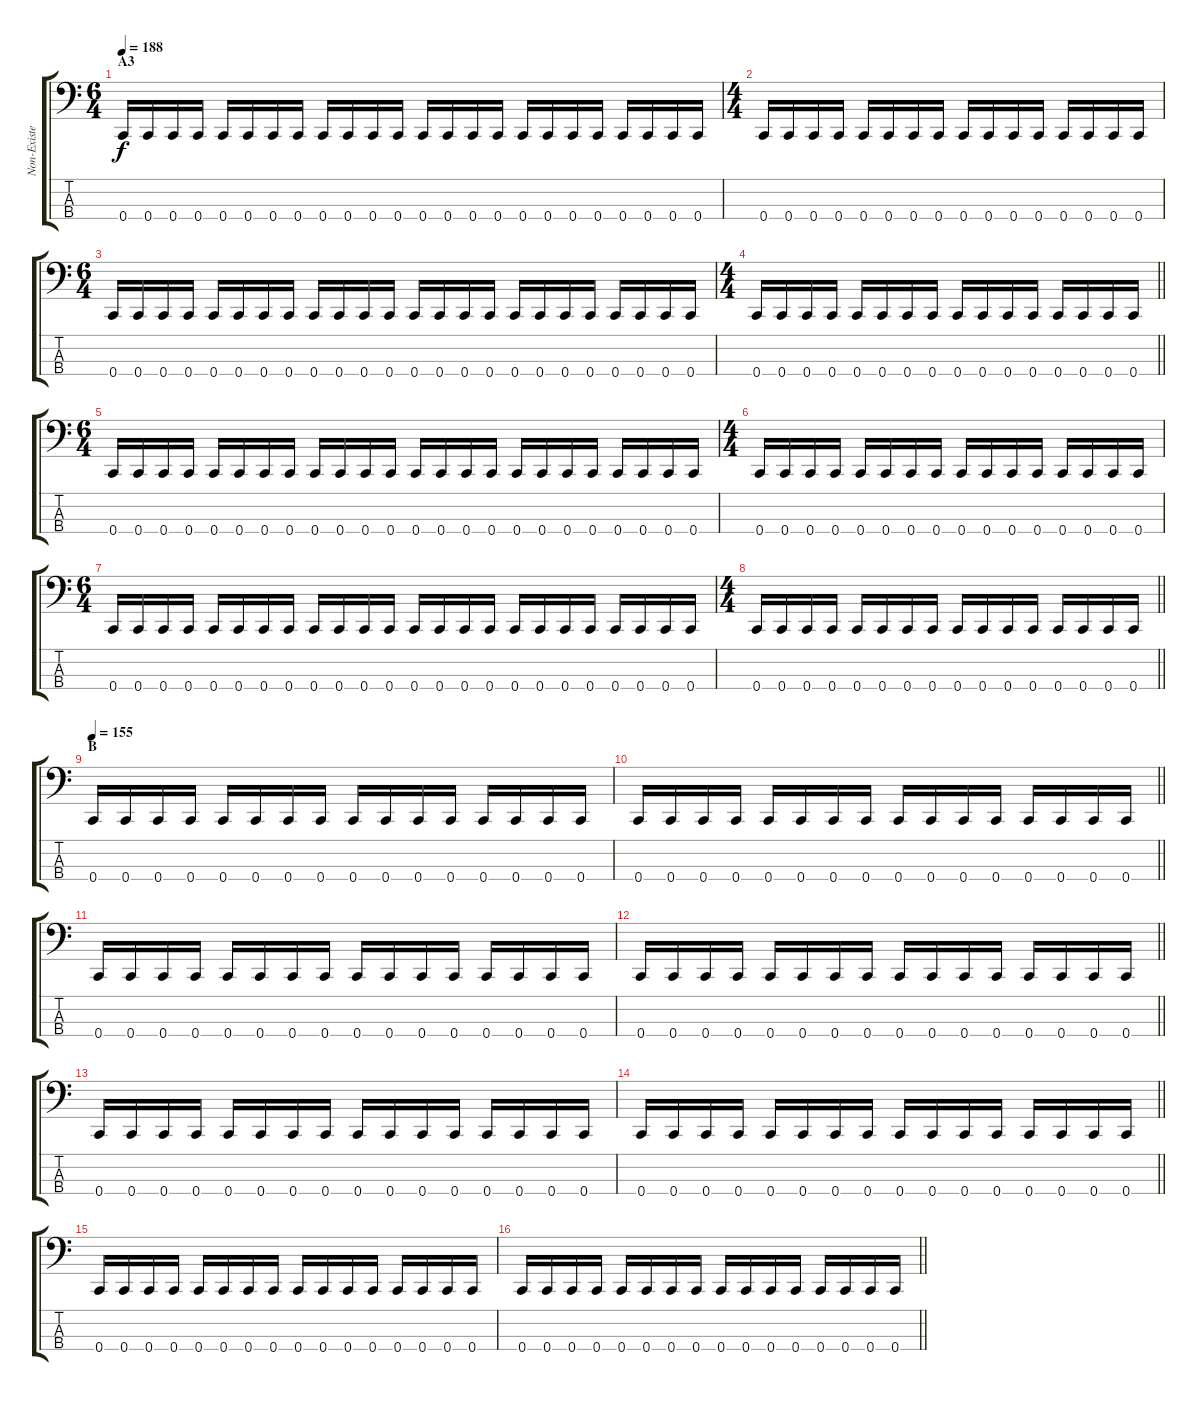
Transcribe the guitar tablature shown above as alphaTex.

\track ("Non-Existent Bass" "Non-Existe") {instrument electricbassfinger}
\staff {score tabs}
\tuning (Eb2 Bb1 F1 C1) {hide}
\ts (6 4)
\section ("" "A3")
\tempo 188
\clef f4
\ks c
0.4.16{dy f} 0.4.16 0.4.16 0.4.16 0.4.16 0.4.16 0.4.16 0.4.16 0.4.16 0.4.16 0.4.16 0.4.16 0.4.16 0.4.16 0.4.16 0.4.16 0.4.16 0.4.16 0.4.16 0.4.16 0.4.16 0.4.16 0.4.16 0.4.16 |
\ts (4 4)
0.4.16 0.4.16 0.4.16 0.4.16 0.4.16 0.4.16 0.4.16 0.4.16 0.4.16 0.4.16 0.4.16 0.4.16 0.4.16 0.4.16 0.4.16 0.4.16 |
\ts (6 4)
0.4.16 0.4.16 0.4.16 0.4.16 0.4.16 0.4.16 0.4.16 0.4.16 0.4.16 0.4.16 0.4.16 0.4.16 0.4.16 0.4.16 0.4.16 0.4.16 0.4.16 0.4.16 0.4.16 0.4.16 0.4.16 0.4.16 0.4.16 0.4.16 |
\ts (4 4)
\barLineRight lightlight
0.4.16 0.4.16 0.4.16 0.4.16 0.4.16 0.4.16 0.4.16 0.4.16 0.4.16 0.4.16 0.4.16 0.4.16 0.4.16 0.4.16 0.4.16 0.4.16 |
\ts (6 4)
\section ("" "")
0.4.16 0.4.16 0.4.16 0.4.16 0.4.16 0.4.16 0.4.16 0.4.16 0.4.16 0.4.16 0.4.16 0.4.16 0.4.16 0.4.16 0.4.16 0.4.16 0.4.16 0.4.16 0.4.16 0.4.16 0.4.16 0.4.16 0.4.16 0.4.16 |
\ts (4 4)
0.4.16 0.4.16 0.4.16 0.4.16 0.4.16 0.4.16 0.4.16 0.4.16 0.4.16 0.4.16 0.4.16 0.4.16 0.4.16 0.4.16 0.4.16 0.4.16 |
\ts (6 4)
0.4.16 0.4.16 0.4.16 0.4.16 0.4.16 0.4.16 0.4.16 0.4.16 0.4.16 0.4.16 0.4.16 0.4.16 0.4.16 0.4.16 0.4.16 0.4.16 0.4.16 0.4.16 0.4.16 0.4.16 0.4.16 0.4.16 0.4.16 0.4.16 |
\ts (4 4)
\barLineRight lightlight
0.4.16 0.4.16 0.4.16 0.4.16 0.4.16 0.4.16 0.4.16 0.4.16 0.4.16 0.4.16 0.4.16 0.4.16 0.4.16 0.4.16 0.4.16 0.4.16 |
\section ("" "B")
\tempo 155
0.4.16 0.4.16 0.4.16 0.4.16 0.4.16 0.4.16 0.4.16 0.4.16 0.4.16 0.4.16 0.4.16 0.4.16 0.4.16 0.4.16 0.4.16 0.4.16 |
\barLineRight lightlight
0.4.16 0.4.16 0.4.16 0.4.16 0.4.16 0.4.16 0.4.16 0.4.16 0.4.16 0.4.16 0.4.16 0.4.16 0.4.16 0.4.16 0.4.16 0.4.16 |
0.4.16 0.4.16 0.4.16 0.4.16 0.4.16 0.4.16 0.4.16 0.4.16 0.4.16 0.4.16 0.4.16 0.4.16 0.4.16 0.4.16 0.4.16 0.4.16 |
\barLineRight lightlight
0.4.16 0.4.16 0.4.16 0.4.16 0.4.16 0.4.16 0.4.16 0.4.16 0.4.16 0.4.16 0.4.16 0.4.16 0.4.16 0.4.16 0.4.16 0.4.16 |
\section ("" "")
0.4.16 0.4.16 0.4.16 0.4.16 0.4.16 0.4.16 0.4.16 0.4.16 0.4.16 0.4.16 0.4.16 0.4.16 0.4.16 0.4.16 0.4.16 0.4.16 |
\barLineRight lightlight
0.4.16 0.4.16 0.4.16 0.4.16 0.4.16 0.4.16 0.4.16 0.4.16 0.4.16 0.4.16 0.4.16 0.4.16 0.4.16 0.4.16 0.4.16 0.4.16 |
0.4.16 0.4.16 0.4.16 0.4.16 0.4.16 0.4.16 0.4.16 0.4.16 0.4.16 0.4.16 0.4.16 0.4.16 0.4.16 0.4.16 0.4.16 0.4.16 |
\barLineRight lightlight
0.4.16 0.4.16 0.4.16 0.4.16 0.4.16 0.4.16 0.4.16 0.4.16 0.4.16 0.4.16 0.4.16 0.4.16 0.4.16 0.4.16 0.4.16 0.4.16
